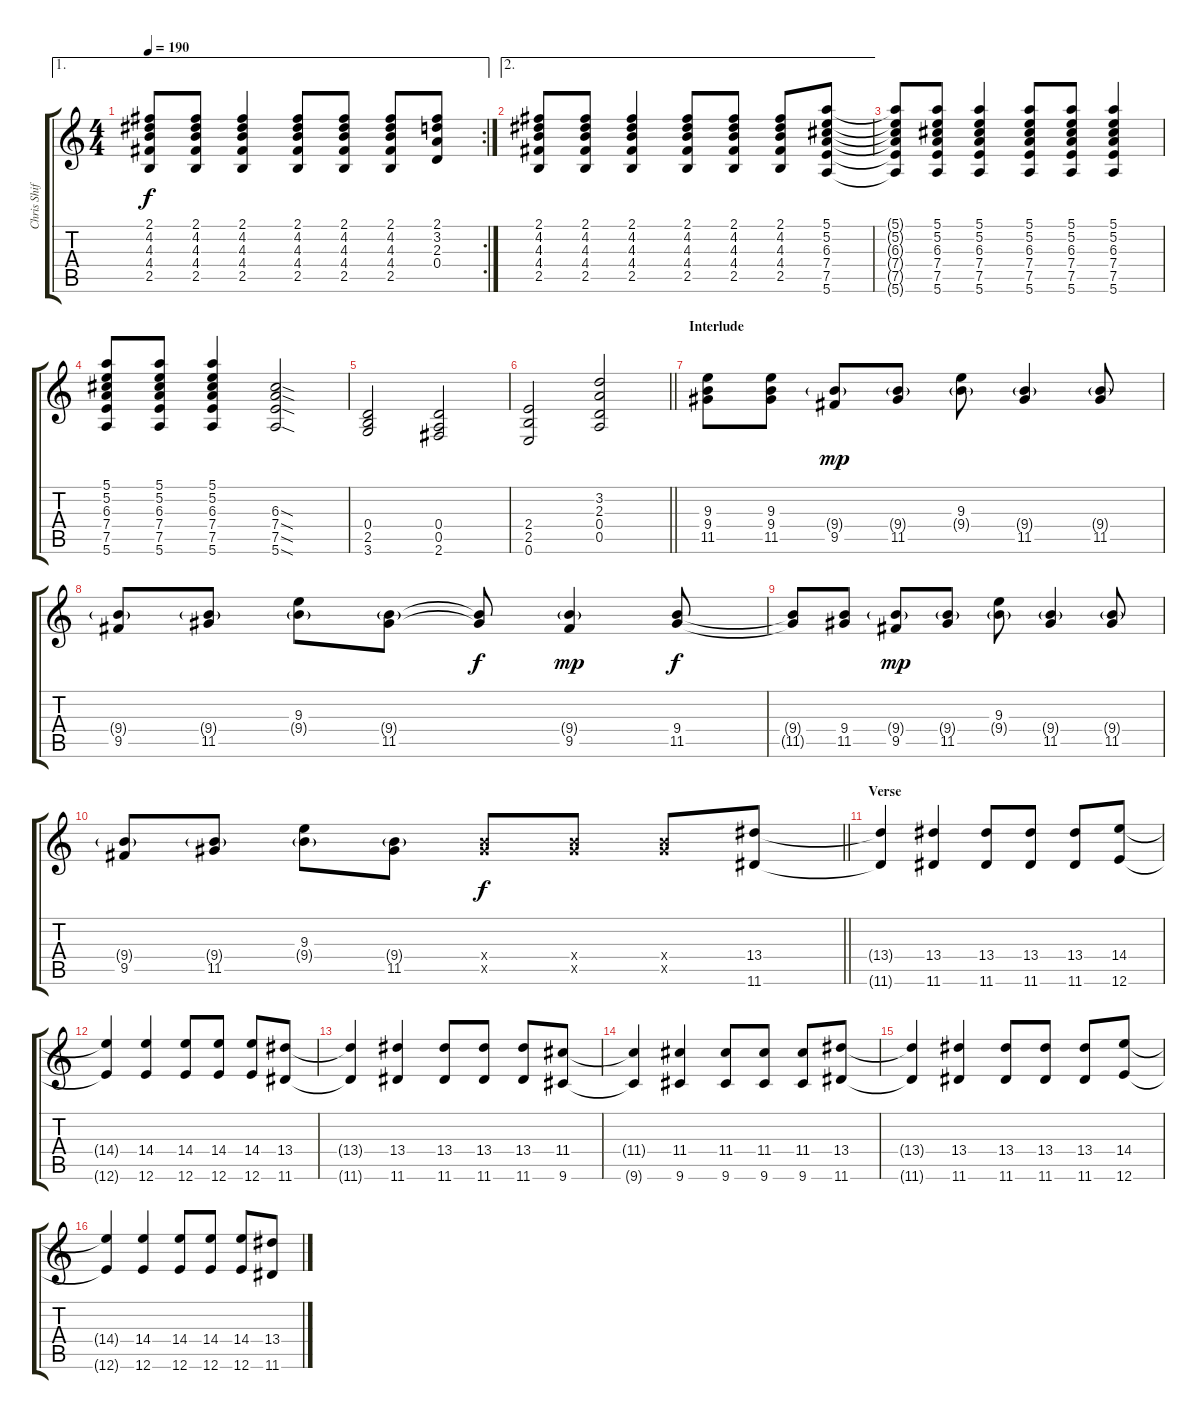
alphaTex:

\track ("Chris Shiflett (Lead)" "Chris Shif") {instrument overdrivenguitar}
\staff {score tabs}
\tuning (E4 B3 G3 D3 A2 E2) {hide}
\ae 1
\rc 2
\ts (4 4)
\tempo 190
\clef g2
\ks c
(2.1 4.2 4.3 4.4 2.5).8{dy f} (2.1 4.2 4.3 4.4 2.5).8 (2.1 4.2 4.3 4.4 2.5).4 (2.1 4.2 4.3 4.4 2.5).8 (2.1 4.2 4.3 4.4 2.5).8 (2.1 4.2 4.3 4.4 2.5).8 (2.1 3.2 2.3 0.4).8 |
\ae 2
(2.1 4.2 4.3 4.4 2.5).8 (2.1 4.2 4.3 4.4 2.5).8 (2.1 4.2 4.3 4.4 2.5).4 (2.1 4.2 4.3 4.4 2.5).8 (2.1 4.2 4.3 4.4 2.5).8 (2.1 4.2 4.3 4.4 2.5).8 (5.1 5.2 6.3 7.4 7.5 5.6).8 |
(5.1{t} 5.2{t} 6.3{t} 7.4{t} 7.5{t} 5.6{t}).8 (5.1 5.2 6.3 7.4 7.5 5.6).8 (5.1 5.2 6.3 7.4 7.5 5.6).4 (5.1 5.2 6.3 7.4 7.5 5.6).8 (5.1 5.2 6.3 7.4 7.5 5.6).8 (5.1 5.2 6.3 7.4 7.5 5.6).4 |
(5.1 5.2 6.3 7.4 7.5 5.6).8 (5.1 5.2 6.3 7.4 7.5 5.6).8 (5.1 5.2 6.3 7.4 7.5 5.6).4 (6.3{sod} 7.4{sod} 7.5{sod} 5.6{sod}).2 |
(0.4 2.5 3.6).2 (0.4 0.5 2.6).2 |
\barLineRight lightlight
(2.4 2.5 0.6).2 (3.2 2.3 0.4 0.5).2 |
\section ("" "Interlude")
(9.3 9.4 11.5).8 (9.3 9.4 11.5).8 (9.4{g} 9.5).8{dy mp} (9.4{g} 11.5).8 (9.3 9.4{g}).8 (9.4{g} 11.5).4 (9.4{g} 11.5).8 |
(9.4{g} 9.5).8 (9.4{g} 11.5).8 (9.3 9.4{g}).8 (9.4{g} 11.5).8 (9.4{t} 11.5{t}).8{dy f} (9.4{g} 9.5).4{dy mp} (9.4 11.5).8{dy f} |
(9.4{t} 11.5{t}).8 (9.4 11.5).8 (9.4{g} 9.5).8{dy mp} (9.4{g} 11.5).8 (9.3 9.4{g}).8 (9.4{g} 11.5).4 (9.4{g} 11.5).8 |
\barLineRight lightlight
(9.4{g} 9.5).8 (9.4{g} 11.5).8 (9.3 9.4{g}).8 (9.4{g} 11.5).8 (9.4{x} 11.5{x}).8{dy f} (9.4{x} 11.5{x}).8 (9.4{x} 11.5{x}).8 (13.4 11.6).8 |
\section ("" "Verse")
(13.4{t} 11.6{t}).4 (13.4 11.6).4 (13.4 11.6).8 (13.4 11.6).8 (13.4 11.6).8 (14.4 12.6).8 |
(14.4{t} 12.6{t}).4 (14.4 12.6).4 (14.4 12.6).8 (14.4 12.6).8 (14.4 12.6).8 (13.4 11.6).8 |
(13.4{t} 11.6{t}).4 (13.4 11.6).4 (13.4 11.6).8 (13.4 11.6).8 (13.4 11.6).8 (11.4 9.6).8 |
(11.4{t} 9.6{t}).4 (11.4 9.6).4 (11.4 9.6).8 (11.4 9.6).8 (11.4 9.6).8 (13.4 11.6).8 |
(13.4{t} 11.6{t}).4 (13.4 11.6).4 (13.4 11.6).8 (13.4 11.6).8 (13.4 11.6).8 (14.4 12.6).8 |
(14.4{t} 12.6{t}).4 (14.4 12.6).4 (14.4 12.6).8 (14.4 12.6).8 (14.4 12.6).8 (13.4 11.6).8
